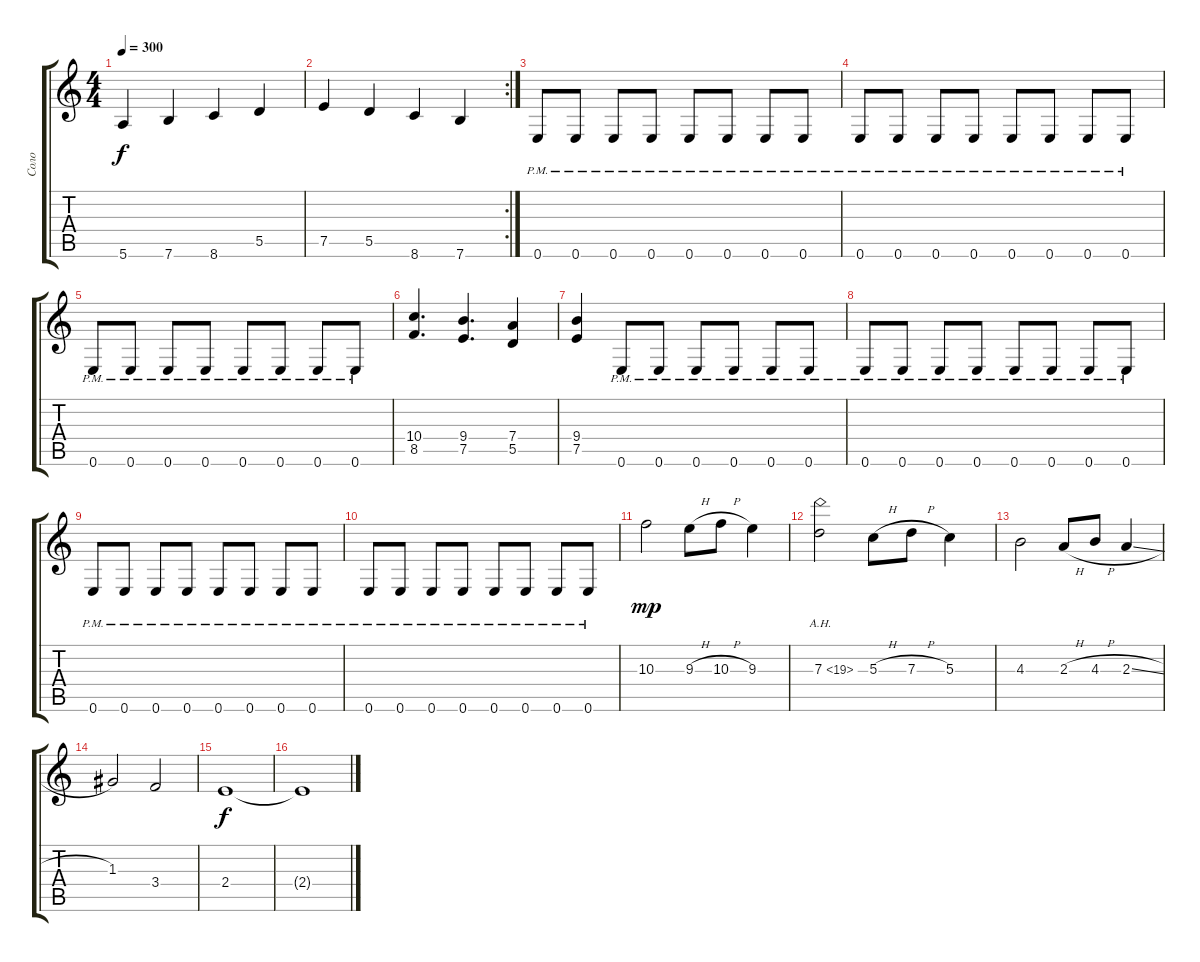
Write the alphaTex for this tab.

\track ("Соло" "Соло") {instrument distortionguitar}
\staff {score tabs}
\tuning (E4 B3 G3 D3 A2 E2) {hide}
\ts (4 4)
\tempo 300
\clef g2
\ks c
5.6.4{dy f} 7.6.4 8.6.4 5.5.4 |
\rc 2
7.5.4 5.5.4 8.6.4 7.6.4 |
0.6{pm}.8 0.6{pm}.8 0.6{pm}.8 0.6{pm}.8 0.6{pm}.8 0.6{pm}.8 0.6{pm}.8 0.6{pm}.8 |
0.6{pm}.8 0.6{pm}.8 0.6{pm}.8 0.6{pm}.8 0.6{pm}.8 0.6{pm}.8 0.6{pm}.8 0.6{pm}.8 |
0.6{pm}.8 0.6{pm}.8 0.6{pm}.8 0.6{pm}.8 0.6{pm}.8 0.6{pm}.8 0.6{pm}.8 0.6{pm}.8 |
(10.4 8.5).4{d} (9.4 7.5).4{d} (7.4 5.5).4 |
(9.4 7.5).4 0.6{pm}.8 0.6{pm}.8 0.6{pm}.8 0.6{pm}.8 0.6{pm}.8 0.6{pm}.8 |
0.6{pm}.8 0.6{pm}.8 0.6{pm}.8 0.6{pm}.8 0.6{pm}.8 0.6{pm}.8 0.6{pm}.8 0.6{pm}.8 |
0.6{pm}.8 0.6{pm}.8 0.6{pm}.8 0.6{pm}.8 0.6{pm}.8 0.6{pm}.8 0.6{pm}.8 0.6{pm}.8 |
0.6{pm}.8 0.6{pm}.8 0.6{pm}.8 0.6{pm}.8 0.6{pm}.8 0.6{pm}.8 0.6{pm}.8 0.6{pm}.8 |
10.3.2{dy mp} 9.3{h}.8 10.3{h}.8 9.3.4 |
7.3{ah 12}.2 5.3{h}.8 7.3{h}.8 5.3.4 |
4.3.2 2.3{h}.8 4.3{h}.8 2.3{sl}.4 |
1.3.2 3.4.2 |
2.4.1{dy f} |
2.4{t}.1
